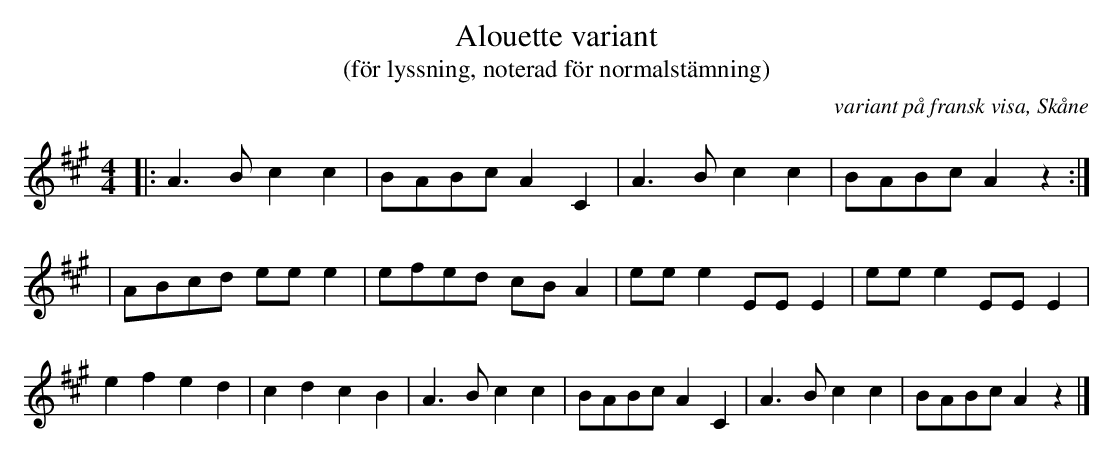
X:1
T:Alouette variant
T:(för lyssning, noterad för normalstämning)
O:variant på fransk visa, Skåne
M:4/4
L:1/4
Q:100
K:A
|: A>B cc | B/A/B/c/ AC | A>B cc | B/A/B/c/ Az :|
| A/B/c/d/ e/e/e | e/f/e/d/ c/B/A | e/e/e E/E/E | e/e/e E/E/E |
ef ed | cd cB | A>B cc | B/A/B/c/ AC | A>B cc | B/A/B/c/ Az |]
